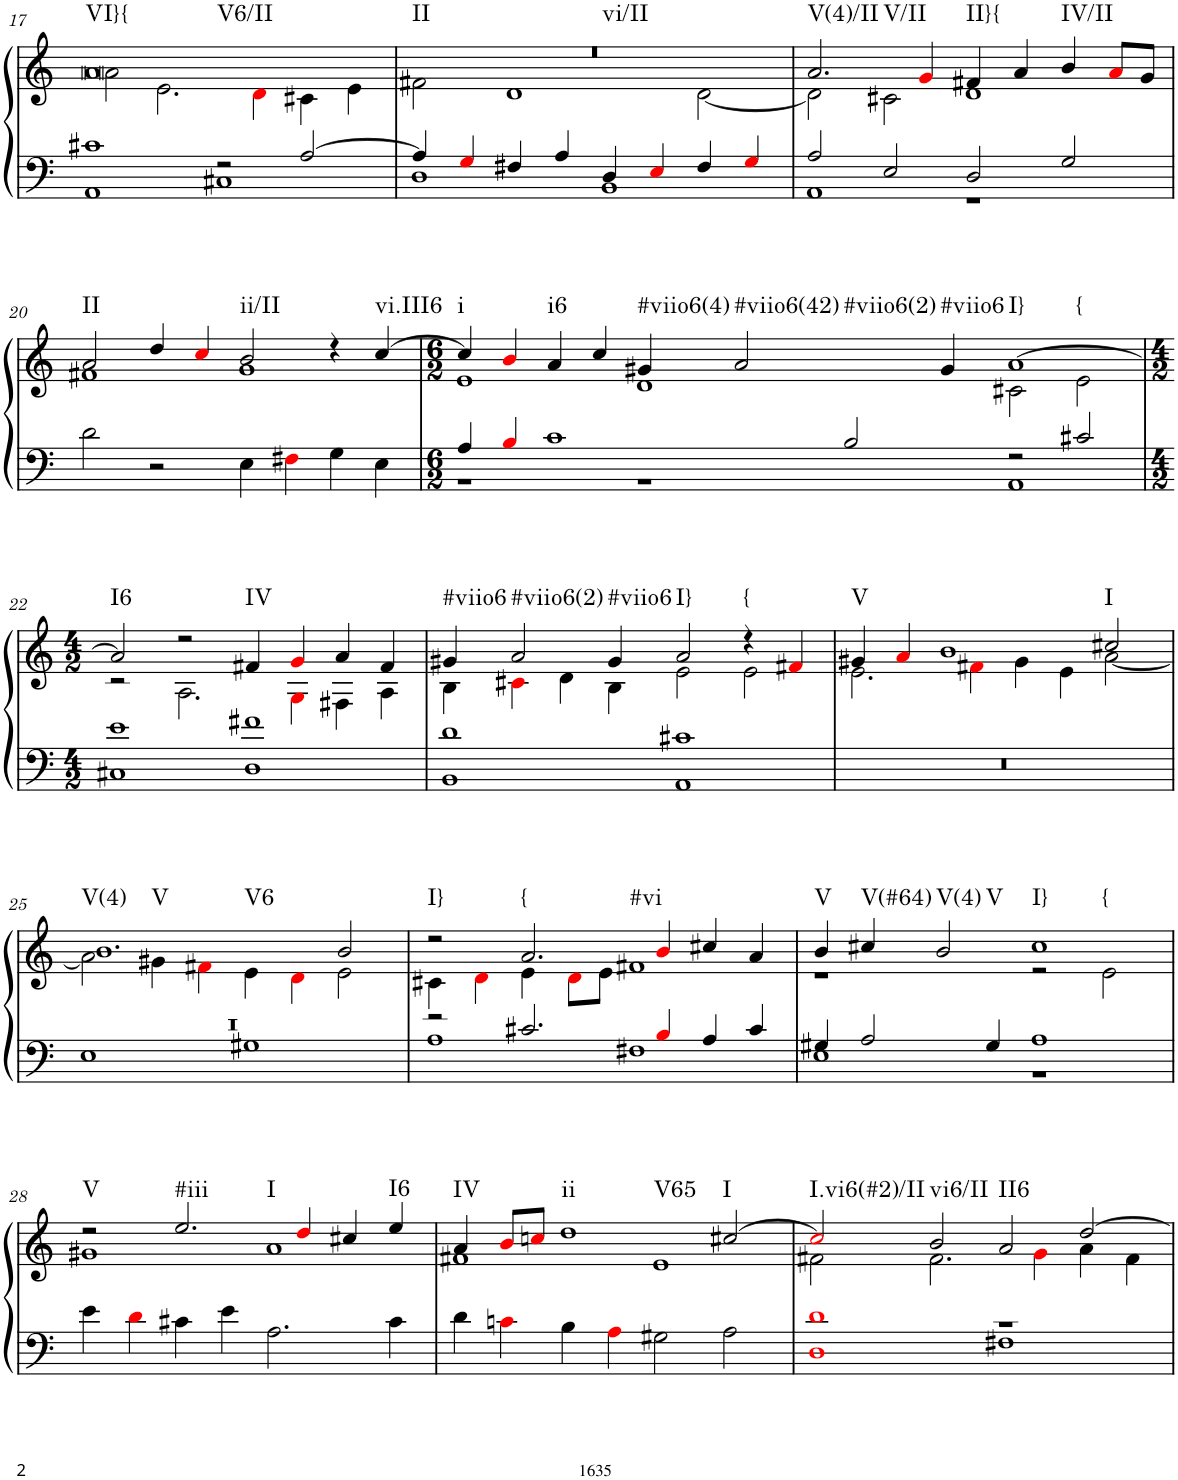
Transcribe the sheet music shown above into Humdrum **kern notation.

**kern	**kern	**harte
*part1	*part1	*part1
*staff2	*staff1	*
*I"Organ	*	*
*I'Org.	*	*
!!LO:PB:g=z
*clefF4	*clefG2	*
*k[]	*k[]	*
*M4/2	*M4/2	*
=17	=17	=17
*^	*^	*
!	!	!	!	!LO:H:n=1:kt=VI}{
!	!	!	!	!LO:H:n=2:kt=V6/II
1c#X	1AA	0a	2a\	N N
.	.	.	2.e\	.
2r	1C#X	.	.	.
.	.	.	4di\	.
[2A/	.	.	4c#X\	.
.	.	.	4e\	.
=18	=18	=18	=18	=18
!	!	!	!	!LO:H:n=1:kt=II
!	!	!	!	!LO:H:n=2:kt=vi/II
4A/]	1D	0r	2f#X\	N N
4Gi/	.	.	.	.
4F#X/	.	.	1d	.
4A/	.	.	.	.
4D/	1BB	.	.	.
4Ei/	.	.	.	.
4F#/	.	.	[2d\	.
4Gi/	.	.	.	.
=19	=19	=19	=19	=19
!	!	!	!	!LO:H:n=1:kt=V(4)/II
!	!	!	!	!LO:H:n=2:kt=V/II
2A/	1AA	2.a/	2d\]	N N
2E/	.	.	2c#X\	.
.	.	4gi/	.	.
!	!	!	!	!LO:H:kt=II}{
2D/	1r	4f#X/	1d	N
.	.	4a/	.	.
!	!	!	!	!LO:H:kt=IV/II
2G/	.	4b/	.	N
.	.	8ai/L	.	.
.	.	8g/J	.	.
*v	*v	*	*	*
!!LO:LB:g=z	!!
=20	=20	=20	=20
!	!	!	!LO:H:kt=II
2d\	2a/	1f#X	N
2r	4dd/	.	.
.	4cci/	.	.
!	!	!	!LO:H:kt=ii/II
4E\	2b/	1g	N
4F#Xi\	.	.	.
4G\	4r	.	.
!	!	!	!LO:H:kt=vi.III6
4E\	[4cc/	.	N
=21	=21	=21	=21
*M6/2	*M6/2	*	*
*^	*	*	*
!	!	!	!	!LO:H:kt=i
4A/	1r	4cc/]	1e	N
4Bi/	.	4bi/	.	.
!	!	!	!	!LO:H:kt=i6
1c	.	4a/	.	N
.	.	4cc/	.	.
!	!	!	!	!LO:H:kt=#viio6(4)
.	1r	4g#X/	1d	N
!	!	!	!	!LO:H:n=1:kt=#viio6(42)
!	!	!	!	!LO:H:n=2:kt=#viio6(2)
.	.	2a/	.	N N
2B/	.	.	.	.
!	!	!	!	!LO:H:kt=#viio6
.	.	4g#/	.	N
!	!	!	!	!LO:H:n=1:kt=I}
!	!	!	!	!LO:H:n=2:kt={
2r	1AA	[1a	2c#X\	N N
2c#X/	.	.	2e\	.
!!LO:LB:g=z	!!
=22	=22	=22	=22	=22
*M4/2	*	*M4/2	*	*
!	!	!	!	!LO:H:kt=I6
1e	1C#X	2a/]	2r	N
.	.	2r	2.A\	.
!	!	!	!	!LO:H:kt=IV
1f#X	1D	4f#X/	.	N
.	.	4gi/	4Gi\	.
.	.	4a/	4F#X\	.
.	.	4f#/	4A\	.
=23	=23	=23	=23	=23
!	!	!	!	!LO:H:kt=#viio6
1d	1BB	4g#X/	4B\	N
!	!	!	!	!LO:H:kt=#viio6(2)
.	.	2a/	4c#Xi\	N
.	.	.	4d\	.
!	!	!	!	!LO:H:kt=#viio6
.	.	4g#/	4B\	N
!	!	!	!	!LO:H:kt=I}
1c#X	1AA	2a/	2e\	N
!	!	!	!	!LO:H:kt={
.	.	4r	2e\	N
.	.	4f#Xi/	.	.
*v	*v	*	*	*
=24	=24	=24	=24
!	!	!	!LO:H:kt=V
0r	4g#X/	2.e\	N
.	4ai/	.	.
.	1b	.	.
.	.	4f#Xi\	.
.	.	4g#\	.
.	.	4e\	.
!	!	!	!LO:H:kt=I
.	2cc#X/	[2a\	N
!!LO:LB:g=z	!!
=25	=25	=25	=25
*^	*	*	*
!	!	!	!	!LO:H:n=1:kt=V(4)
!	!	!	!	!LO:H:n=2:kt=V
!	!	!	!	!LO:H:n=3:kt=V6
0r	1E	1.b	2a\]	N N N
.	.	.	4g#X\	.
.	.	.	4f#Xi\	.
.	1G#X	.	4e\	.
.	.	.	4di\	.
.	.	2b/	2e\	.
=26	=26	=26	=26	=26
!	!	!	!	!LO:H:kt=I}
2r	1A	2r	4c#X\	N
.	.	.	4di\	.
!	!	!	!	!LO:H:n=1:kt={
!	!	!	!	!LO:H:n=2:kt=#vi
2.c#X/	.	2.a/	4e\	N N
.	.	.	8di\L	.
.	.	.	8e\J	.
.	1F#X	.	1f#X	.
4Bi/	.	4bi/	.	.
4A/	.	4cc#X/	.	.
4c#/	.	4a/	.	.
=27	=27	=27	=27	=27
!	!	!	!	!LO:H:kt=V
4G#X/	1E	4b/	1r	N
!	!	!	!	!LO:H:kt=V(#64)
2A/	.	4cc#X/	.	N
!	!	!	!	!LO:H:n=1:kt=V(4)
!	!	!	!	!LO:H:n=2:kt=V
.	.	2b/	.	N N
4G#/	.	.	.	.
!	!	!	!	!LO:H:n=1:kt=I}
!	!	!	!	!LO:H:n=2:kt={
1A	1r	1cc#	2r	N N
.	.	.	2e\	.
*v	*v	*	*	*
!!LO:LB:g=z	!!
=28	=28	=28	=28
!	!	!	!LO:H:kt=V
4e\	2r	1g#X	N
4di\	.	.	.
!	!	!	!LO:H:n=1:kt=#iii
!	!	!	!LO:H:n=2:kt=I
4c#X\	2.ee/	.	N N
4e\	.	.	.
2.A\	.	1a	.
.	4ddi/	.	.
.	4cc#X/	.	.
!	!	!	!LO:H:kt=I6
4c#\	4ee/	.	N
=29	=29	=29	=29
!	!	!	!LO:H:kt=IV
4d\	4a/	1f#X	N
4cni\	8bi/L	.	.
.	8ccni/J	.	.
!	!	!	!LO:H:n=1:kt=ii
!	!	!	!LO:H:n=2:kt=V65
4B\	1dd	.	N N
4Ai\	.	.	.
2G#X\	.	1e	.
!	!	!	!LO:H:kt=I
2A\	[2cc#X/	.	N
=30	=30	=30	=30
*^	*	*	*
!	!	!	!	!LO:H:kt=I.vi6(#2)/II
1di	1Di	2cc#i/]	2f#X\	N
!	!	!	!	!LO:H:kt=vi6/II
.	.	2b/	2.f#\	N
!	!	!	!	!LO:H:kt=II6
1r	1F#X	2a/	.	N
.	.	.	4gi\	.
.	.	[2dd/	4a\	.
.	.	.	4f#\	.
*v	*v	*	*	*
*	*v	*v	*
=	=	=
*-	*-	*-
